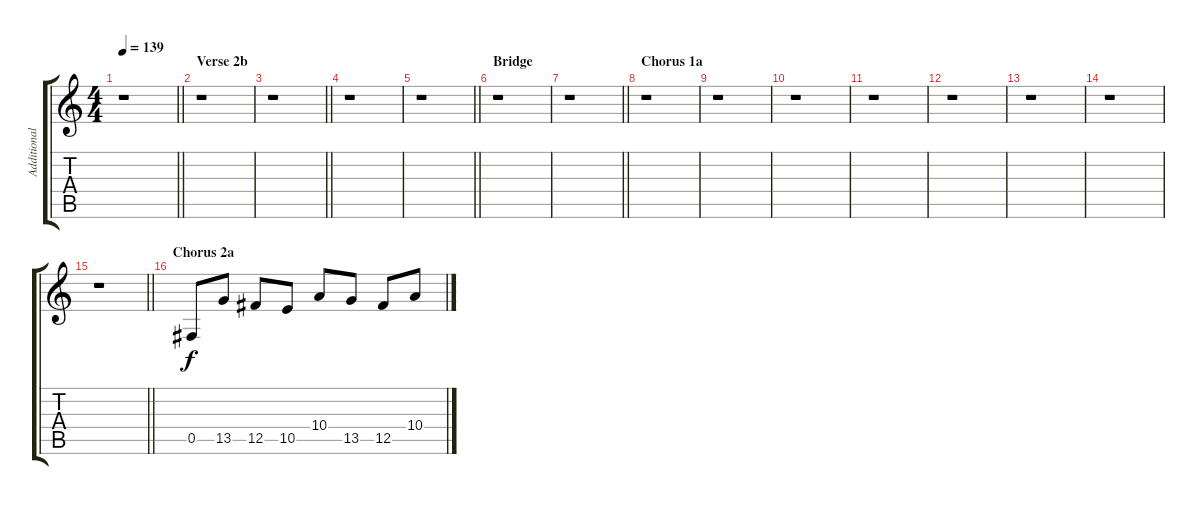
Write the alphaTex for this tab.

\track ("Additional Guitar" "Additional") {instrument distortionguitar}
\staff {score tabs}
\tuning (Db4 Ab3 E3 B2 Gb2 B1) {hide}
\ts (4 4)
\tempo 139
\clef g2
\barLineRight lightlight
\ks c
r.1{dy f} |
\section ("" "Verse 2b")
r.1 |
\barLineRight lightlight
r.1 |
r.1 |
\barLineRight lightlight
r.1 |
\section ("" "Bridge")
r.1 |
\barLineRight lightlight
r.1 |
\section ("" "Chorus 1a")
r.1 |
r.1 |
r.1 |
r.1 |
r.1 |
r.1 |
r.1 |
\barLineRight lightlight
r.1 |
\section ("" "Chorus 2a")
0.5.8 13.5.8 12.5.8 10.5.8 10.4.8 13.5.8 12.5.8 10.4.8
